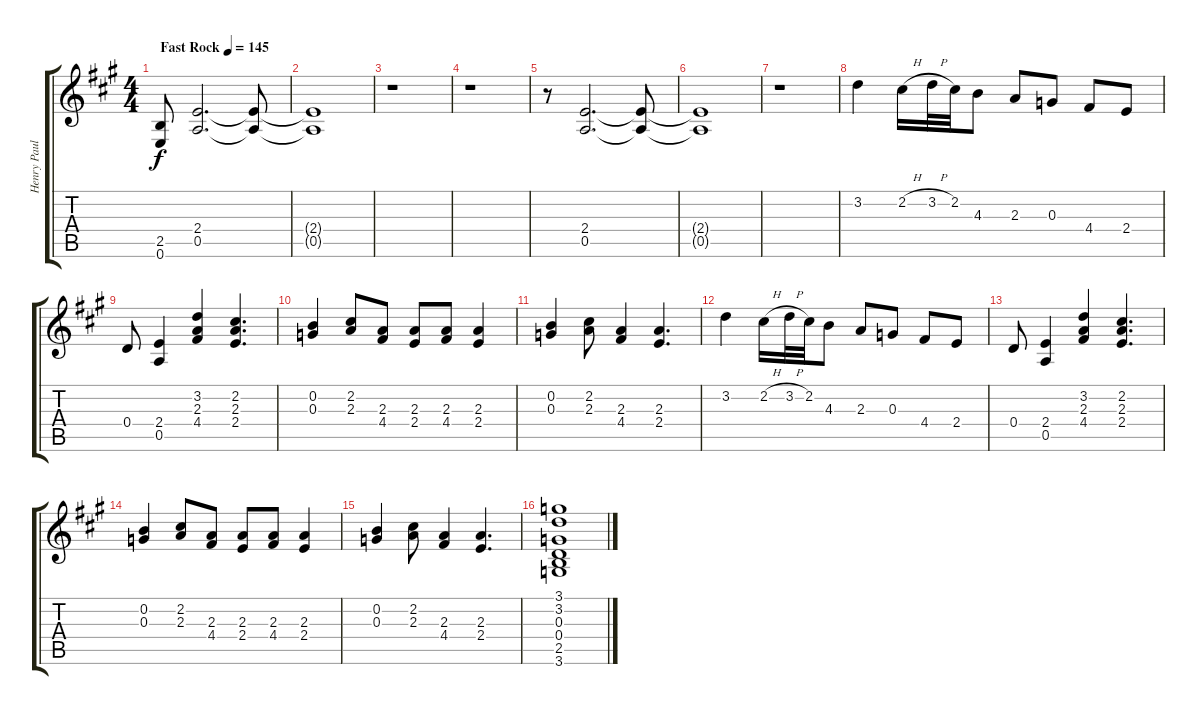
\track ("Henry Paul Guitar" "Henry Paul") {instrument overdrivenguitar}
\staff {score tabs}
\tuning (E4 B3 G3 D3 A2 E2) {hide}
\ts (4 4)
\tempo (145 "Fast Rock")
\clef g2
\ks a
(2.5 0.6).8{dy f instrument overdrivenguitar} (2.4 0.5).2{d} (2.4{t} 0.5{t}).8 |
(2.4{t} 0.5{t}).1 |
r.1 |
r.1 |
r.8 (2.4 0.5).2{d} (2.4{t} 0.5{t}).8 |
(2.4{t} 0.5{t}).1 |
r.1 |
3.2.4 2.2{h}.16 3.2{h}.32 2.2.32 4.3.8 2.3.8 0.3.8 4.4.8 2.4.8 |
0.4.8 (2.4 0.5).4{volume 10 balance 0 instrument overdrivenguitar} (3.2 2.3 4.4).4 (2.2 2.3 2.4).4{d} |
(0.2 0.3).4 (2.2 2.3).8 (2.3 4.4).8 (2.3 2.4).8 (2.3 4.4).8 (2.3 2.4).4 |
(0.2 0.3).4 (2.2 2.3).8 (2.3 4.4).4 (2.3 2.4).4{d} |
3.2.4 2.2{h}.16 3.2{h}.32 2.2.32 4.3.8 2.3.8 0.3.8 4.4.8 2.4.8 |
0.4.8 (2.4 0.5).4 (3.2 2.3 4.4).4 (2.2 2.3 2.4).4{d} |
(0.2 0.3).4 (2.2 2.3).8 (2.3 4.4).8 (2.3 2.4).8 (2.3 4.4).8 (2.3 2.4).4 |
(0.2 0.3).4 (2.2 2.3).8 (2.3 4.4).4 (2.3 2.4).4{d} |
(3.1 3.2 0.3 0.4 2.5 3.6).1
